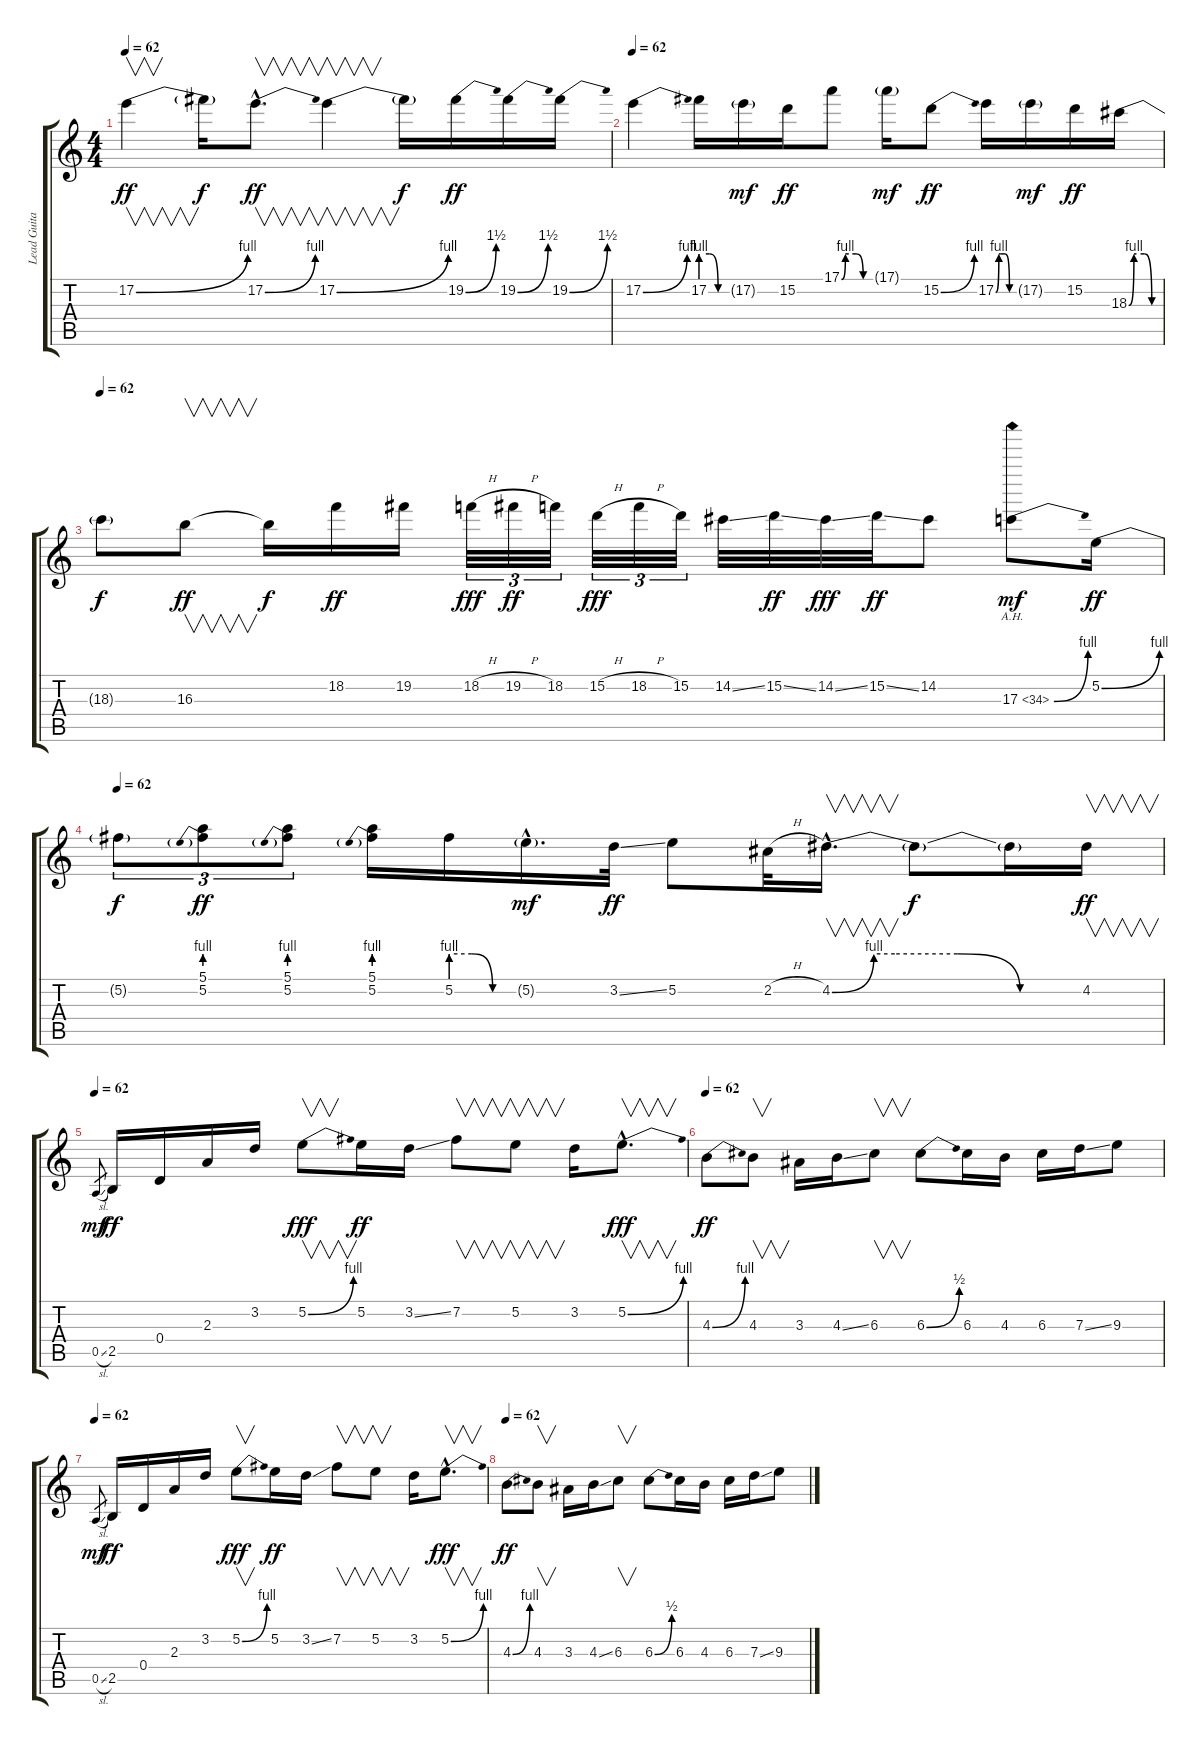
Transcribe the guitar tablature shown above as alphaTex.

\track ("Lead Guitar" "Lead Guita") {instrument overdrivenguitar}
\staff {score tabs}
\tuning (E4 B3 G3 D3 A2 E2) {hide}
\ts (4 4)
\tempo 62
\clef g2
\ks c
17.2{be (bend 0 0 60 4)}.4{v dy ff} 17.2{t}.16{dy f} 17.2{be (bend 0 0 60 4) hac}.8{v d dy ff} 17.2{be (bend 0 0 60 4)}.4{v} 17.2{t}.16{dy f} 19.2{be (bend 0 0 60 6)}.16{dy ff} 19.2{be (bend 0 0 60 6)}.16 19.2{be (bend 0 0 60 6)}.16 |
\tempo 62
17.2{be (bend 0 0 60 4)}.4 17.2{be (custom 0 4 20 4 40 0 60 0)}.16 17.2{g}.16{dy mf} 15.2.16{dy ff} 17.1{be (custom 0 0 8 4 15 4 30 4 45 0 60 0)}.8 17.1{g}.16{dy mf} 15.2{be (bend 0 0 60 4)}.8{dy ff} 17.2{be (custom 0 0 10 4 15 4 30 4 45 0 60 0)}.16 17.2{g}.16{dy mf} 15.2.16{dy ff} 18.3{be (custom 0 0 10 4 15 4 30 4 45 0 60 0)}.16 |
\tempo 62
18.3{t}.8{dy f} 16.3.8{v dy ff} 16.3{t}.16{dy f} 18.2.16{dy ff} 19.2.16 18.2{h}.32{tu (3 2) dy fff} 19.2{h}.32{tu (3 2) dy ff} 18.2.32{tu (3 2)} 15.2{h}.32{tu (3 2) dy fff} 18.2{h}.32{tu (3 2)} 15.2.32{tu (3 2)} 14.2{ss}.32 15.2{ss}.32{dy ff} 14.2{ss}.32{dy fff} 15.2{ss}.32{dy ff} 14.2.8 17.3{be (bend 0 0 60 4) ah 17}.8{dy mf} 5.2{be (bend 0 0 60 4)}.16{dy ff} |
\tempo 62
5.2{t}.8{tu (3 2) dy f} (5.1 5.2{be (prebend 0 4 60 4)}).8{tu (3 2) dy ff} (5.1 5.2{be (prebend 0 4 60 4)}).8{tu (3 2)} (5.1 5.2{be (prebend 0 4 60 4)}).16 5.2{be (custom 0 4 20 4 40 0 60 0)}.16 5.2{g hac}.16{d dy mf} 3.2{ss}.32{dy ff} 5.2.8 2.2{h}.32 4.2{be (custom 0 0 10 4 15 4 30 4 45 0 60 0) hac}.16{v d} 4.2{t}.8{dy f} 4.2{t}.16 4.2.16{v dy ff} |
\tempo 62
0.5{sl}.8{gr dy mf} 2.5.16{dy ff} 0.4.16 2.3.16 3.2.16 5.2{be (bend 0 0 60 4)}.8{v dy fff} 5.2.16{dy ff} 3.2{ss}.16 7.2.8{v} 5.2.8{v} 3.2.16 5.2{be (bend 0 0 60 4) hac}.8{v d dy fff} |
\tempo 62
4.3{be (bend 0 0 60 4)}.8{dy ff} 4.3.8{v} 3.3.16 4.3{ss}.16 6.3.8{v} 6.3{be (bend 0 0 60 2)}.8 6.3.16 4.3.16 6.3.16 7.3{ss}.16 9.3.8 |
\tempo 62
0.5{sl}.8{gr dy mf} 2.5.16{dy ff} 0.4.16 2.3.16 3.2.16 5.2{be (bend 0 0 60 4)}.8{v dy fff} 5.2.16{dy ff} 3.2{ss}.16 7.2.8{v} 5.2.8{v} 3.2.16 5.2{be (bend 0 0 60 4) hac}.8{v d dy fff} |
\tempo 62
4.3{be (bend 0 0 60 4)}.8{dy ff} 4.3.8{v} 3.3.16 4.3{ss}.16 6.3.8{v} 6.3{be (bend 0 0 60 2)}.8 6.3.16 4.3.16 6.3.16 7.3{ss}.16 9.3{ss}.8
